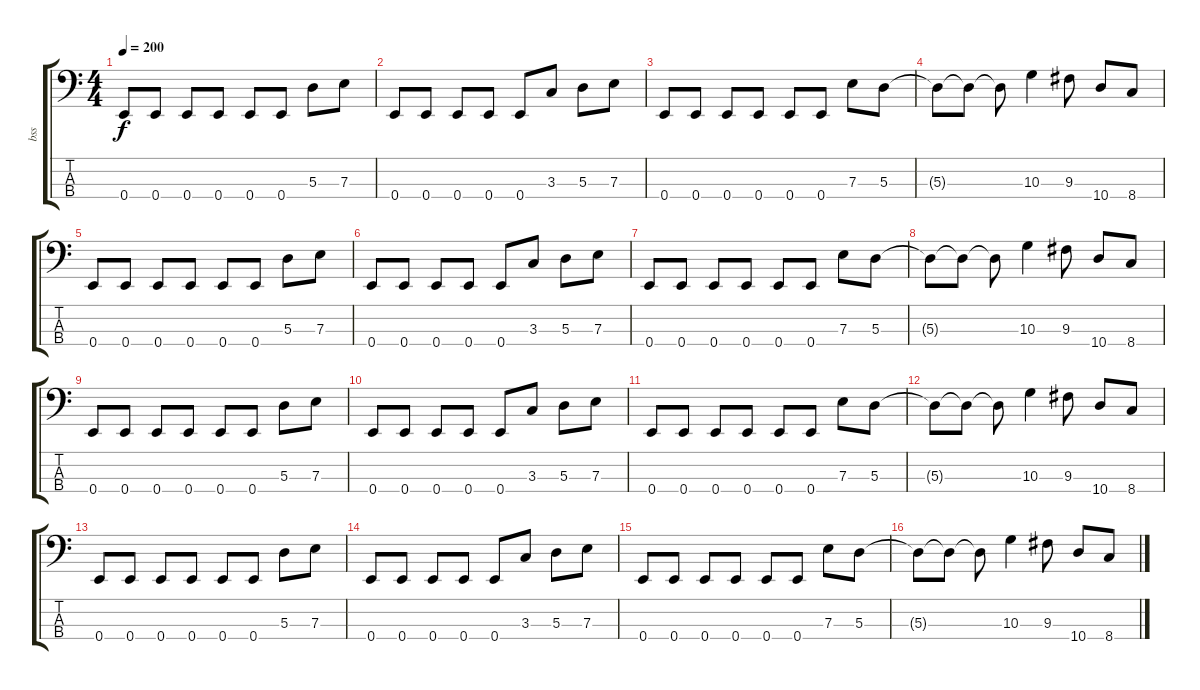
\track ("bss" "bss") {instrument electricbasspick}
\staff {score tabs}
\tuning (G2 D2 A1 E1) {hide}
\ts (4 4)
\tempo 200
\clef f4
\ks c
0.4.8{dy f} 0.4.8 0.4.8 0.4.8 0.4.8 0.4.8 5.3.8 7.3.8 |
0.4.8 0.4.8 0.4.8 0.4.8 0.4.8 3.3.8 5.3.8 7.3.8 |
0.4.8 0.4.8 0.4.8 0.4.8 0.4.8 0.4.8 7.3.8 5.3.8 |
5.3{t}.8 5.3{t}.8 5.3{t}.8 10.3.4 9.3.8 10.4.8 8.4.8 |
0.4.8 0.4.8 0.4.8 0.4.8 0.4.8 0.4.8 5.3.8 7.3.8 |
0.4.8 0.4.8 0.4.8 0.4.8 0.4.8 3.3.8 5.3.8 7.3.8 |
0.4.8 0.4.8 0.4.8 0.4.8 0.4.8 0.4.8 7.3.8 5.3.8 |
5.3{t}.8 5.3{t}.8 5.3{t}.8 10.3.4 9.3.8 10.4.8 8.4.8 |
0.4.8 0.4.8 0.4.8 0.4.8 0.4.8 0.4.8 5.3.8 7.3.8 |
0.4.8 0.4.8 0.4.8 0.4.8 0.4.8 3.3.8 5.3.8 7.3.8 |
0.4.8 0.4.8 0.4.8 0.4.8 0.4.8 0.4.8 7.3.8 5.3.8 |
5.3{t}.8 5.3{t}.8 5.3{t}.8 10.3.4 9.3.8 10.4.8 8.4.8 |
0.4.8 0.4.8 0.4.8 0.4.8 0.4.8 0.4.8 5.3.8 7.3.8 |
0.4.8 0.4.8 0.4.8 0.4.8 0.4.8 3.3.8 5.3.8 7.3.8 |
0.4.8 0.4.8 0.4.8 0.4.8 0.4.8 0.4.8 7.3.8 5.3.8 |
5.3{t}.8 5.3{t}.8 5.3{t}.8 10.3.4 9.3.8 10.4.8 8.4.8
